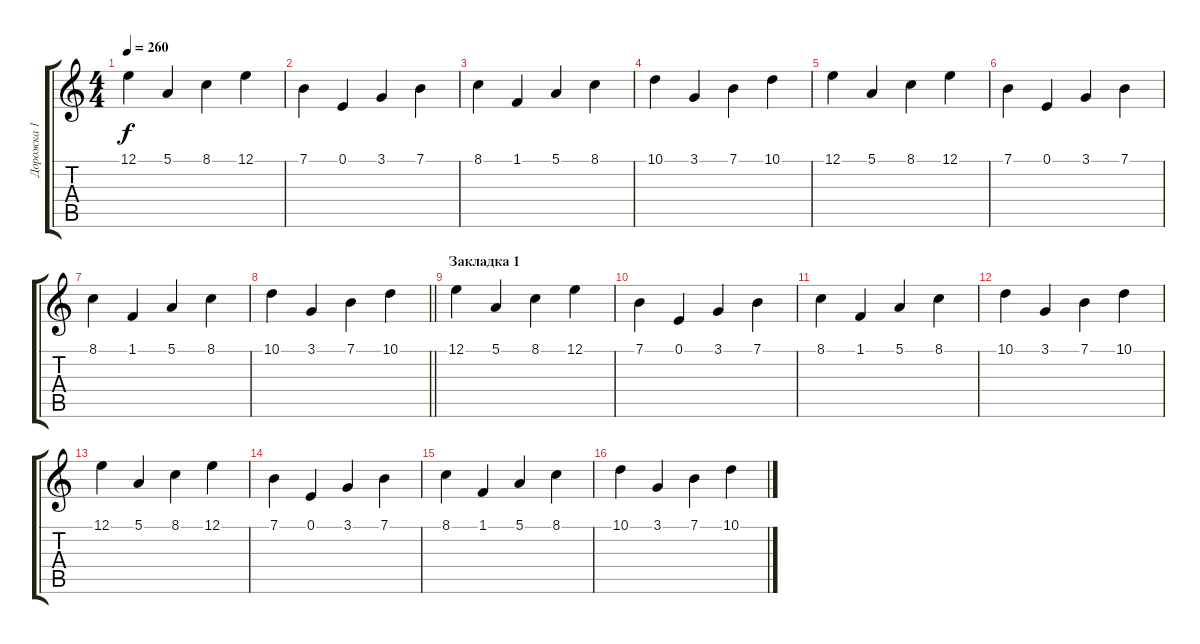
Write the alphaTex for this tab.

\track ("Дорожка 1" "Дорожка 1") {instrument vibraphone}
\staff {score tabs}
\tuning (E4 B3 G3 D3 A2 E2) {hide}
\ts (4 4)
\tempo 260
\clef g2
\ks c
12.1.4{dy f} 5.1.4 8.1.4 12.1.4 |
7.1.4 0.1.4 3.1.4 7.1.4 |
8.1.4 1.1.4 5.1.4 8.1.4 |
10.1.4 3.1.4 7.1.4 10.1.4 |
12.1.4 5.1.4 8.1.4 12.1.4 |
7.1.4 0.1.4 3.1.4 7.1.4 |
8.1.4 1.1.4 5.1.4 8.1.4 |
\barLineRight lightlight
10.1.4 3.1.4 7.1.4 10.1.4 |
\section ("" "Закладка 1")
12.1.4 5.1.4 8.1.4 12.1.4 |
7.1.4 0.1.4 3.1.4 7.1.4 |
8.1.4 1.1.4 5.1.4 8.1.4 |
10.1.4 3.1.4 7.1.4 10.1.4 |
12.1.4 5.1.4 8.1.4 12.1.4 |
7.1.4 0.1.4 3.1.4 7.1.4 |
8.1.4 1.1.4 5.1.4 8.1.4 |
10.1.4 3.1.4 7.1.4 10.1.4
